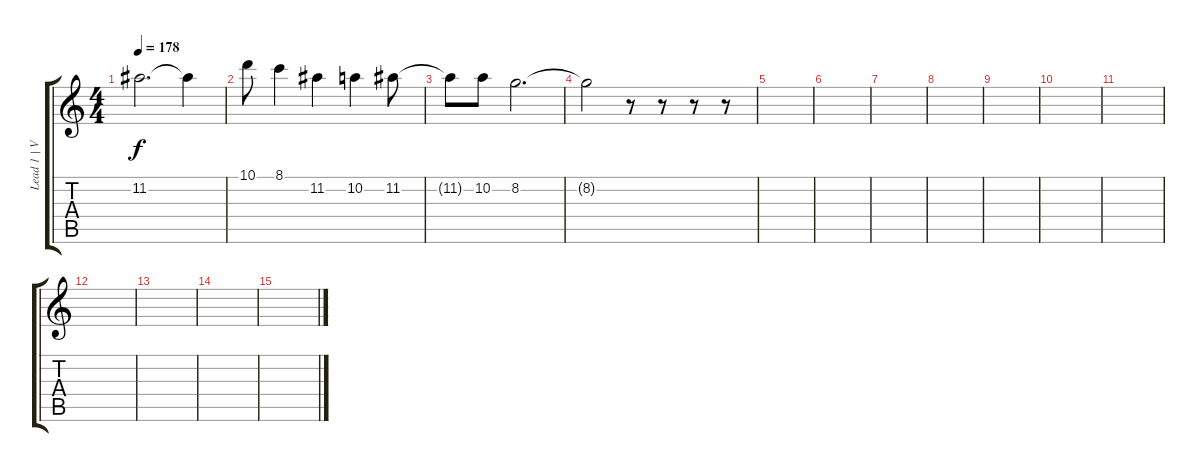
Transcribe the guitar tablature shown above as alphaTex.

\track ("Lead 1 | Voice" "Lead 1 | V") {instrument distortionguitar}
\staff {score tabs}
\tuning (E4 B3 G3 D3 A2 E2) {hide}
\ts (4 4)
\tempo 178
\clef g2
\ks c
11.2{t}.2{d dy f} 11.2{t}.4 |
10.1.8 8.1.4 11.2.4 10.2.4 11.2.8 |
11.2{t}.8 10.2.8 8.2.2{d} |
8.2{t}.2 r.8 r.8 r.8 r.8 |
\section ("" "")
|
|
|
|
|
|
|
|
|
|
\section ("" "")
